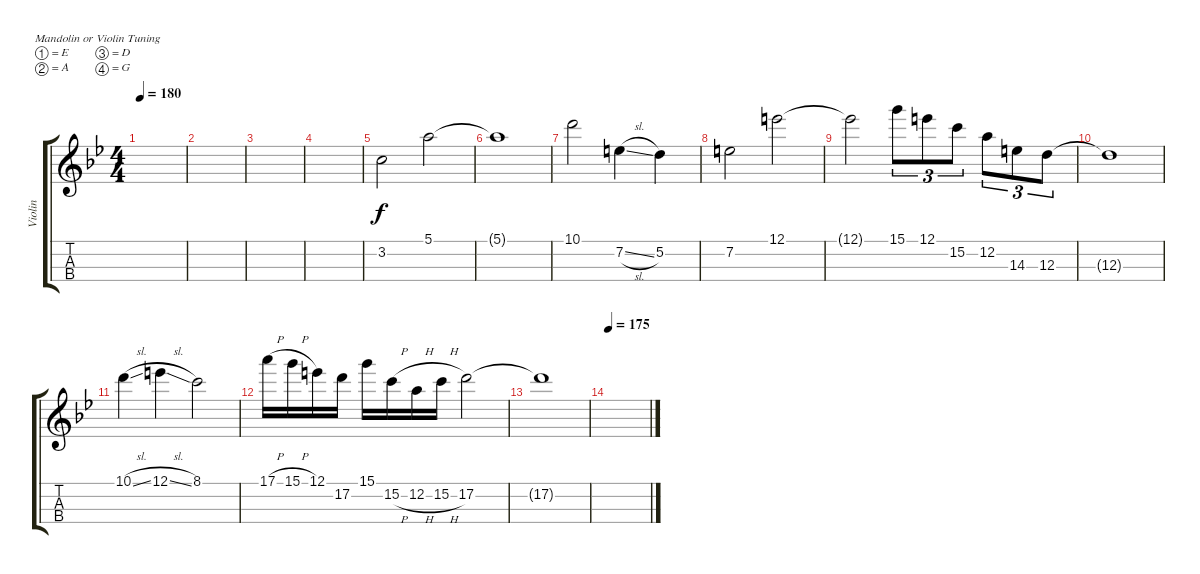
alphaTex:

\defaultSystemsLayout 4
\bracketExtendMode groupsimilarinstruments
\otherSystemsTrackNameOrientation horizontal
\track ("Violin" "Violin") {instrument violin}
\staff {score tabs}
\tuning (E5 A4 D4 G3)
\ts (4 4)
\tempo 180
\clef g2
\ks bb
|
|
|
|
3.2{acc forcenatural}.2{dy f} 5.1{acc forcenatural}.2 |
5.1{t acc forcenatural}.1 |
10.1{acc forcenatural}.2 7.2{sl acc forcenatural}.4 5.2{acc forcenatural}.4 |
7.2{acc forcenatural}.2 12.1{acc forcenatural}.2 |
12.1{t acc forcenatural}.2 15.1{acc forcenatural}.8{tu (3 2)} 12.1{acc forcenatural}.8{tu (3 2)} 15.2{acc forcenatural}.8{tu (3 2)} 12.2{acc forcenatural}.8{tu (3 2)} 14.3{acc forcenatural}.8{tu (3 2)} 12.3{acc forcenatural}.8{tu (3 2)} |
12.3{t acc forcenatural}.1 |
10.1{sl acc forcenatural}.4 12.1{sl acc forcenatural}.4 8.1{acc forcenatural}.2 |
17.1{h acc forcenatural}.16 15.1{h acc forcenatural}.16 12.1{acc forcenatural}.16 17.2{acc forcenatural}.16 15.1{acc forcenatural}.16 15.2{h acc forcenatural}.16 12.2{h acc forcenatural}.16 15.2{h acc forcenatural}.16 17.2{acc forcenatural}.2 |
17.2{t acc forcenatural}.1 |
\tempo 175
